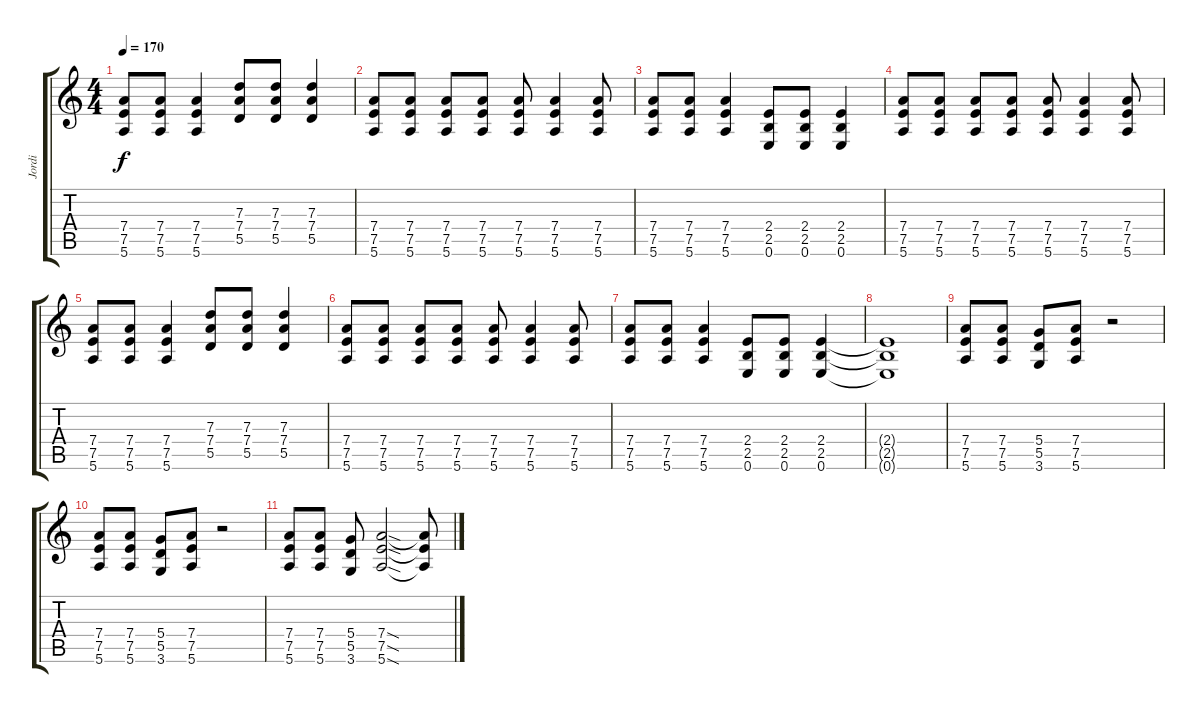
\track ("Jordi" "Jordi") {instrument distortionguitar}
\staff {score tabs}
\tuning (E4 B3 G3 D3 A2 E2) {hide}
\ts (4 4)
\tempo 170
\clef g2
\ks c
(7.4 7.5 5.6).8{dy f} (7.4 7.5 5.6).8 (7.4 7.5 5.6).4 (7.3 7.4 5.5).8 (7.3 7.4 5.5).8 (7.3 7.4 5.5).4 |
(7.4 7.5 5.6).8 (7.4 7.5 5.6).8 (7.4 7.5 5.6).8 (7.4 7.5 5.6).8 (7.4 7.5 5.6).8 (7.4 7.5 5.6).4 (7.4 7.5 5.6).8 |
(7.4 7.5 5.6).8 (7.4 7.5 5.6).8 (7.4 7.5 5.6).4 (2.4 2.5 0.6).8 (2.4 2.5 0.6).8 (2.4 2.5 0.6).4 |
(7.4 7.5 5.6).8 (7.4 7.5 5.6).8 (7.4 7.5 5.6).8 (7.4 7.5 5.6).8 (7.4 7.5 5.6).8 (7.4 7.5 5.6).4 (7.4 7.5 5.6).8 |
(7.4 7.5 5.6).8 (7.4 7.5 5.6).8 (7.4 7.5 5.6).4 (7.3 7.4 5.5).8 (7.3 7.4 5.5).8 (7.3 7.4 5.5).4 |
(7.4 7.5 5.6).8 (7.4 7.5 5.6).8 (7.4 7.5 5.6).8 (7.4 7.5 5.6).8 (7.4 7.5 5.6).8 (7.4 7.5 5.6).4 (7.4 7.5 5.6).8 |
(7.4 7.5 5.6).8 (7.4 7.5 5.6).8 (7.4 7.5 5.6).4 (2.4 2.5 0.6).8 (2.4 2.5 0.6).8 (2.4 2.5 0.6).4 |
(2.4{t} 2.5{t} 0.6{t}).1 |
(7.4 7.5 5.6).8{volume 12} (7.4 7.5 5.6).8 (5.4 5.5 3.6).8 (7.4 7.5 5.6).8 r.2 |
(7.4 7.5 5.6).8{volume 12} (7.4 7.5 5.6).8 (5.4 5.5 3.6).8 (7.4 7.5 5.6).8 r.2 |
(7.4 7.5 5.6).8{volume 12} (7.4 7.5 5.6).8 (5.4 5.5 3.6).8 (7.4{sod} 7.5{sod} 5.6{sod}).2 (7.4{t} 7.5{t} 5.6{t}).8
